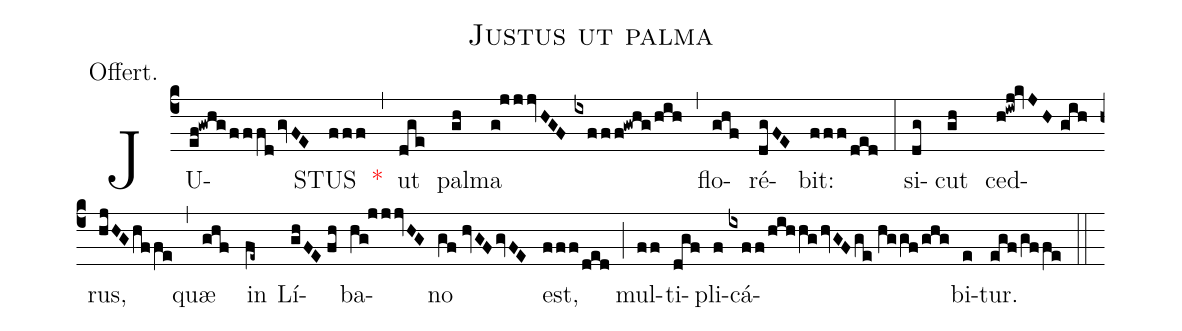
name:Justus ut palma;
annotation:Offert.;
mode:IV.;
office-part:Offertory;
%%
(c4) JU(ef!gwhg/fffdgvFE)STUS(fff) <v>\red{*}</v>(,) ut(dge) pal(gh)ma(g!jjjvHGF//ixfff!gwhg/hih) (,) flo(ghf)ré(dgFE)bit:(fff/ded) (:) si(dg)cut(gh) ced(h!iwj!kvJH//gih)rus,(hjHGhffe) (,) quæ(ghf) in(fe~) Lí(ghFE//fh)ba(hg!jjjvHG)no(gf//hvGFgvFE) est,(fff/ded) (;) mul(ff)ti(dgf)pli(f)cá(ixff/hihhg/hvGFge//hggf/ghg)bi(e)tur.(egf/gffe) (::)
